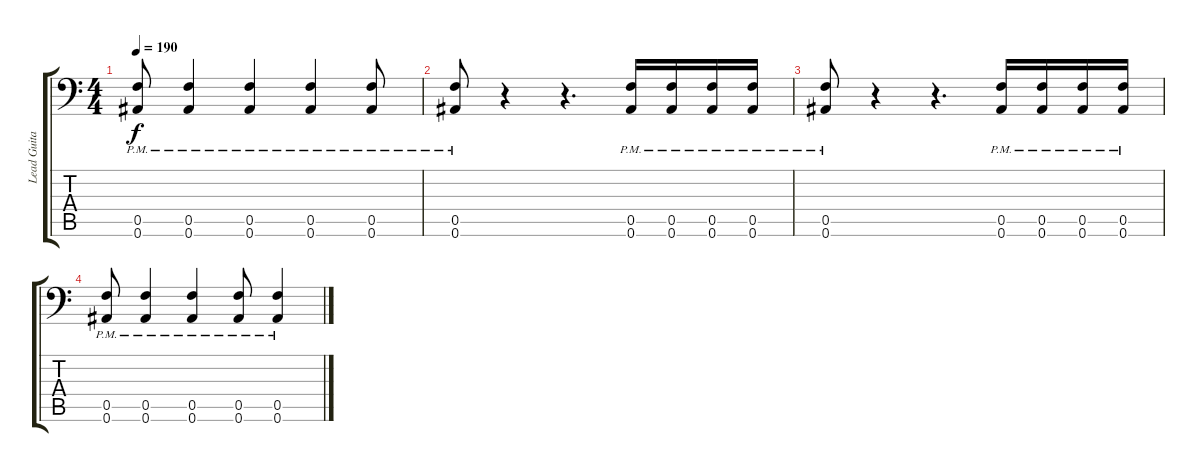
\track ("Lead Guitar #1" "Lead Guita") {instrument distortionguitar}
\staff {score tabs}
\tuning (C4 G3 Eb3 Bb2 F2 Bb1) {hide}
\ts (4 4)
\tempo 190
\clef f4
\ks c
(0.5{pm} 0.6{pm}).8{dy f} (0.5{pm} 0.6{pm}).4 (0.5{pm} 0.6{pm}).4 (0.5{pm} 0.6{pm}).4 (0.5{pm} 0.6{pm}).8 |
(0.5{pm} 0.6{pm}).8 r.4 r.4{d} (0.5{pm} 0.6{pm}).16 (0.5{pm} 0.6{pm}).16 (0.5{pm} 0.6{pm}).16 (0.5{pm} 0.6{pm}).16 |
(0.5{pm} 0.6{pm}).8 r.4 r.4{d} (0.5{pm} 0.6{pm}).16 (0.5{pm} 0.6{pm}).16 (0.5{pm} 0.6{pm}).16 (0.5{pm} 0.6{pm}).16 |
(0.5{pm} 0.6{pm}).8 (0.5{pm} 0.6{pm}).4 (0.5{pm} 0.6{pm}).4 (0.5{pm} 0.6{pm}).8 (0.5{pm} 0.6{pm}).4
